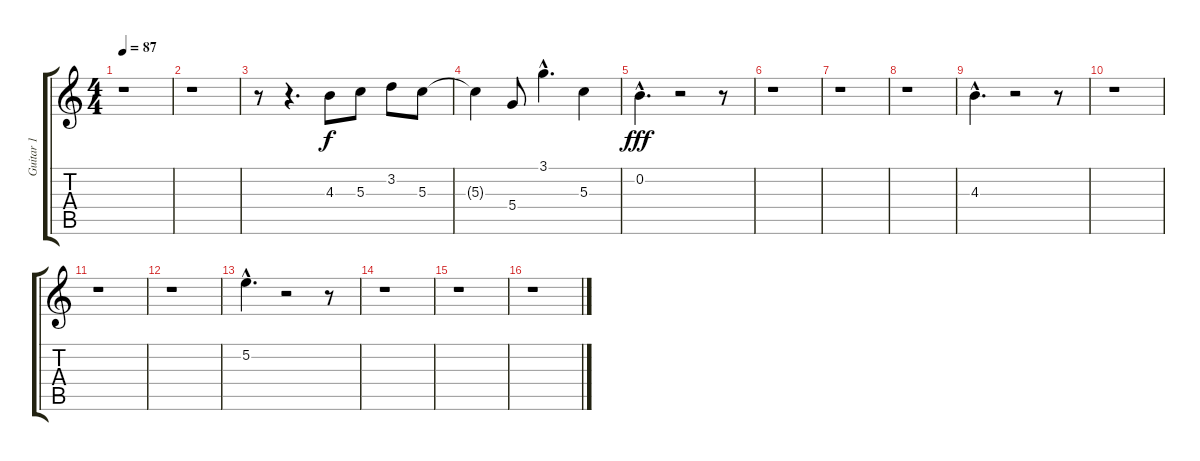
\track ("Guitar 1" "Guitar 1") {instrument acousticguitarnylon}
\staff {score tabs}
\tuning (E4 B3 G3 D3 A2 E2) {hide}
\ts (4 4)
\tempo 87
\clef g2
\ks c
r.1{dy fff} |
r.1 |
r.8 r.4{d} 4.3.8{dy f} 5.3.8 3.2.8 5.3.8 |
5.3{t}.4 5.4.8 3.1{hac}.4{d} 5.3.4 |
0.2{hac}.4{d dy fff} r.2 r.8 |
r.1 |
r.1 |
r.1 |
4.3{hac}.4{d} r.2 r.8 |
r.1 |
r.1 |
r.1 |
5.2{hac}.4{d} r.2 r.8 |
r.1 |
r.1 |
r.1
